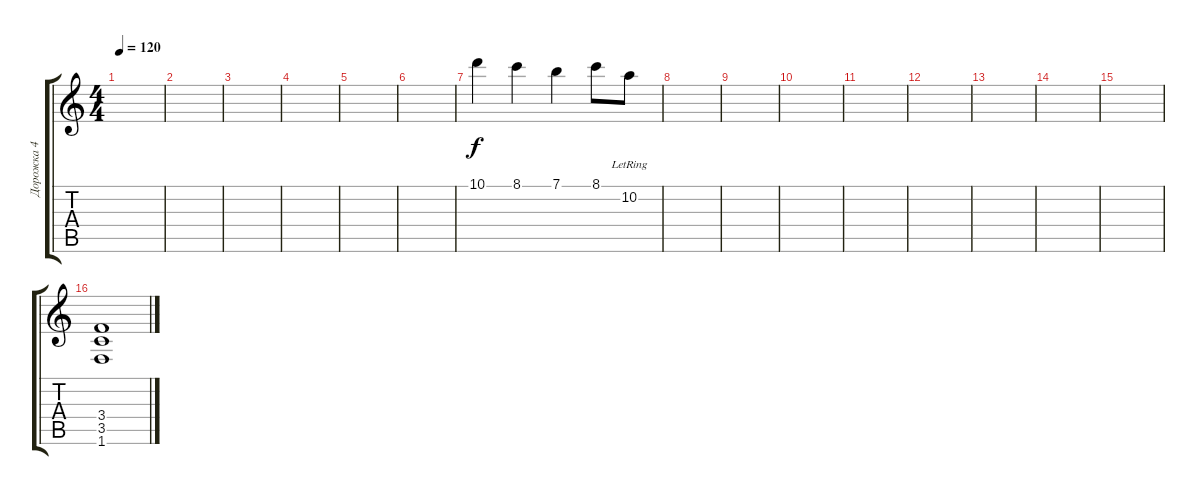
\track ("Дорожка 4" "Дорожка 4") {instrument overdrivenguitar}
\staff {score tabs}
\tuning (E4 B3 G3 D3 A2 E2) {hide}
\ts (4 4)
\tempo 120
\clef g2
\ks c
|
|
|
|
|
|
10.1.4 8.1.4 7.1.4 8.1.8 10.2{lr}.8 |
|
|
|
|
|
|
|
|
(3.4 3.5 1.6).1
